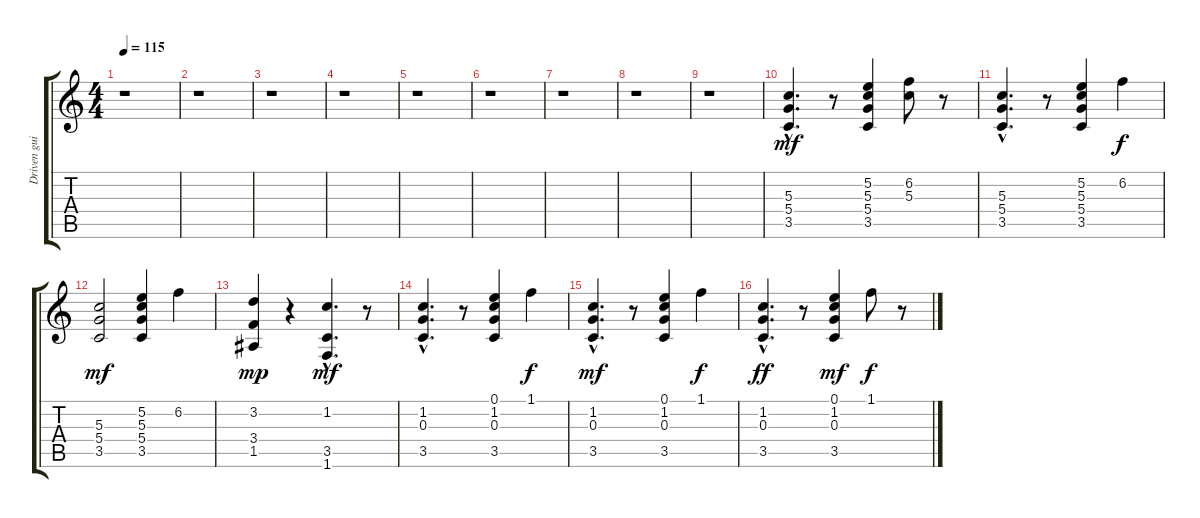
\track ("Driven guitar (C)" "Driven gui") {instrument overdrivenguitar}
\staff {score tabs}
\tuning (E4 B3 G3 D3 A2 E2) {hide}
\ts (4 4)
\tempo 115
\clef g2
\ks c
r.1{dy mf instrument overdrivenguitar} |
r.1 |
r.1 |
r.1 |
r.1 |
r.1 |
r.1 |
r.1 |
r.1 |
(5.3{hac} 5.4{hac} 3.5{hac}).4{d} r.8 (5.2 5.3 5.4 3.5).4 (6.2 5.3).8 r.8 |
(5.3{hac} 5.4{hac} 3.5{hac}).4{d} r.8 (5.2 5.3 5.4 3.5).4 6.2.4{dy f} |
(5.3 5.4 3.5).2{dy mf} (5.2 5.3 5.4 3.5).4 6.2.4 |
(3.2 3.4 1.5).4{dy mp} r.4 (1.2{hac} 3.5{hac} 1.6{hac}).4{d dy mf} r.8 |
(1.2{hac} 0.3{hac} 3.5{hac}).4{d} r.8 (0.1 1.2 0.3 3.5).4 1.1.4{dy f} |
(1.2{hac} 0.3{hac} 3.5{hac}).4{d dy mf} r.8 (0.1 1.2 0.3 3.5).4 1.1.4{dy f} |
(1.2{hac} 0.3{hac} 3.5{hac}).4{d dy ff} r.8 (0.1 1.2 0.3 3.5).4{dy mf} 1.1.8{dy f} r.8
